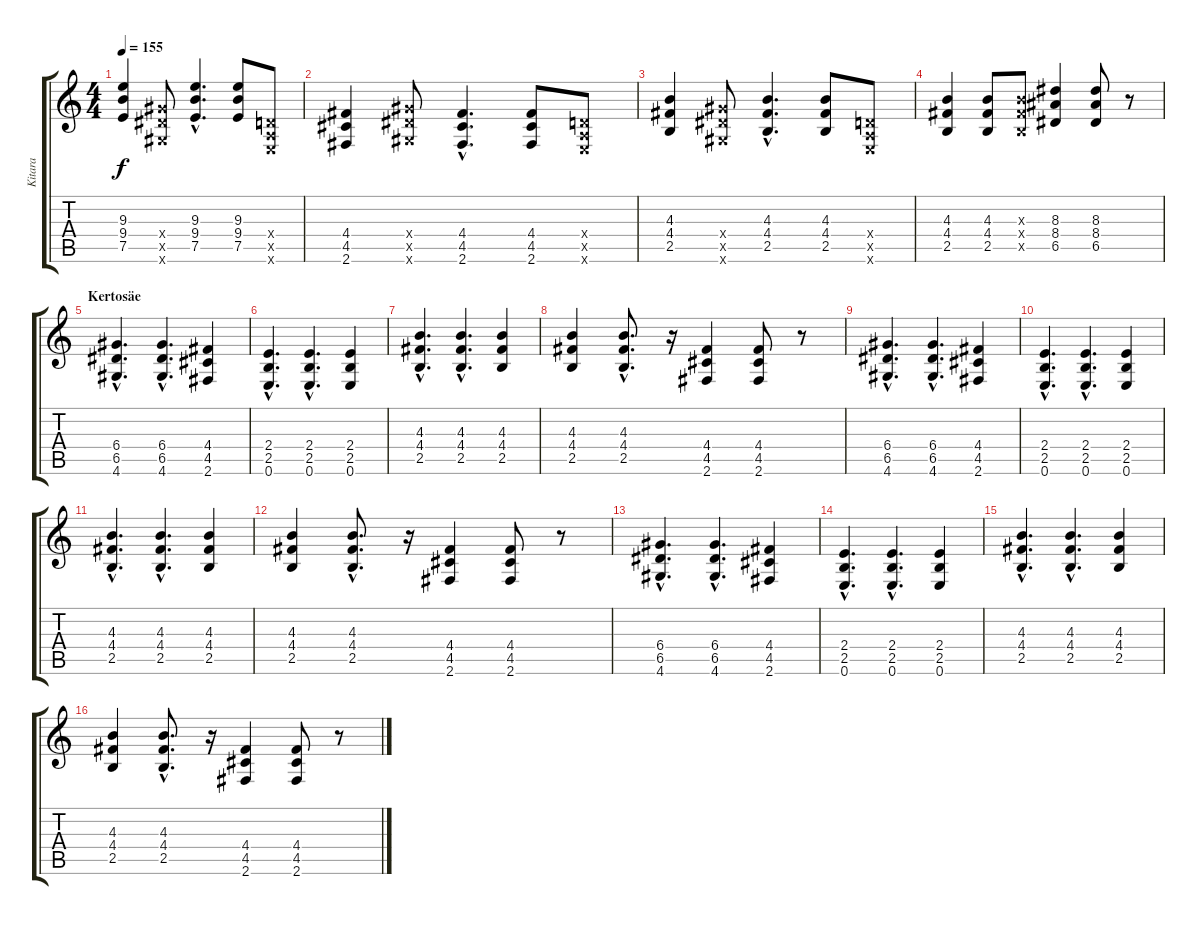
\track ("Kitara" "Kitara") {instrument acousticguitarsteel}
\staff {score tabs}
\tuning (E4 B3 G3 D3 A2 E2) {hide}
\ts (4 4)
\tempo 155
\clef g2
\ks c
(9.3 9.4 7.5).4{dy f} (6.4{x} 6.5{x} 4.6{x}).8 (9.3{hac} 9.4{hac} 7.5{hac}).4{d} (9.3 9.4 7.5).8 (0.4{x} 0.5{x} 0.6{x}).8 |
(4.4 4.5 2.6).4 (6.4{x} 6.5{x} 4.6{x}).8 (4.4{hac} 4.5{hac} 2.6{hac}).4{d} (4.4 4.5 2.6).8 (0.4{x} 0.5{x} 0.6{x}).8 |
(4.3 4.4 2.5).4 (6.4{x} 6.5{x} 4.6{x}).8 (4.3{hac} 4.4{hac} 2.5{hac}).4{d} (4.3 4.4 2.5).8 (0.4{x} 0.5{x} 0.6{x}).8 |
(4.3 4.4 2.5).4 (4.3 4.4 2.5).8 (4.3{x} 4.4{x} 2.5{x}).8 (8.3 8.4 6.5).4 (8.3 8.4 6.5).8 r.8 |
\section ("" "Kertosäe")
(6.4{hac} 6.5{hac} 4.6{hac}).4{d} (6.4{hac} 6.5{hac} 4.6{hac}).4{d} (4.4 4.5 2.6).4 |
(2.4{hac} 2.5{hac} 0.6{hac}).4{d} (2.4{hac} 2.5{hac} 0.6{hac}).4{d} (2.4 2.5 0.6).4 |
(4.3{hac} 4.4{hac} 2.5{hac}).4{d} (4.3{hac} 4.4{hac} 2.5{hac}).4{d} (4.3 4.4 2.5).4 |
(4.3 4.4 2.5).4 (4.3{hac} 4.4{hac} 2.5{hac}).8{d} r.16 (4.4 4.5 2.6).4 (4.4 4.5 2.6).8 r.8 |
(6.4{hac} 6.5{hac} 4.6{hac}).4{d} (6.4{hac} 6.5{hac} 4.6{hac}).4{d} (4.4 4.5 2.6).4 |
(2.4{hac} 2.5{hac} 0.6{hac}).4{d} (2.4{hac} 2.5{hac} 0.6{hac}).4{d} (2.4 2.5 0.6).4 |
(4.3{hac} 4.4{hac} 2.5{hac}).4{d} (4.3{hac} 4.4{hac} 2.5{hac}).4{d} (4.3 4.4 2.5).4 |
(4.3 4.4 2.5).4 (4.3{hac} 4.4{hac} 2.5{hac}).8{d} r.16 (4.4 4.5 2.6).4 (4.4 4.5 2.6).8 r.8 |
(6.4{hac} 6.5{hac} 4.6{hac}).4{d} (6.4{hac} 6.5{hac} 4.6{hac}).4{d} (4.4 4.5 2.6).4 |
(2.4{hac} 2.5{hac} 0.6{hac}).4{d} (2.4{hac} 2.5{hac} 0.6{hac}).4{d} (2.4 2.5 0.6).4 |
(4.3{hac} 4.4{hac} 2.5{hac}).4{d} (4.3{hac} 4.4{hac} 2.5{hac}).4{d} (4.3 4.4 2.5).4 |
(4.3 4.4 2.5).4 (4.3{hac} 4.4{hac} 2.5{hac}).8{d} r.16 (4.4 4.5 2.6).4 (4.4 4.5 2.6).8 r.8
